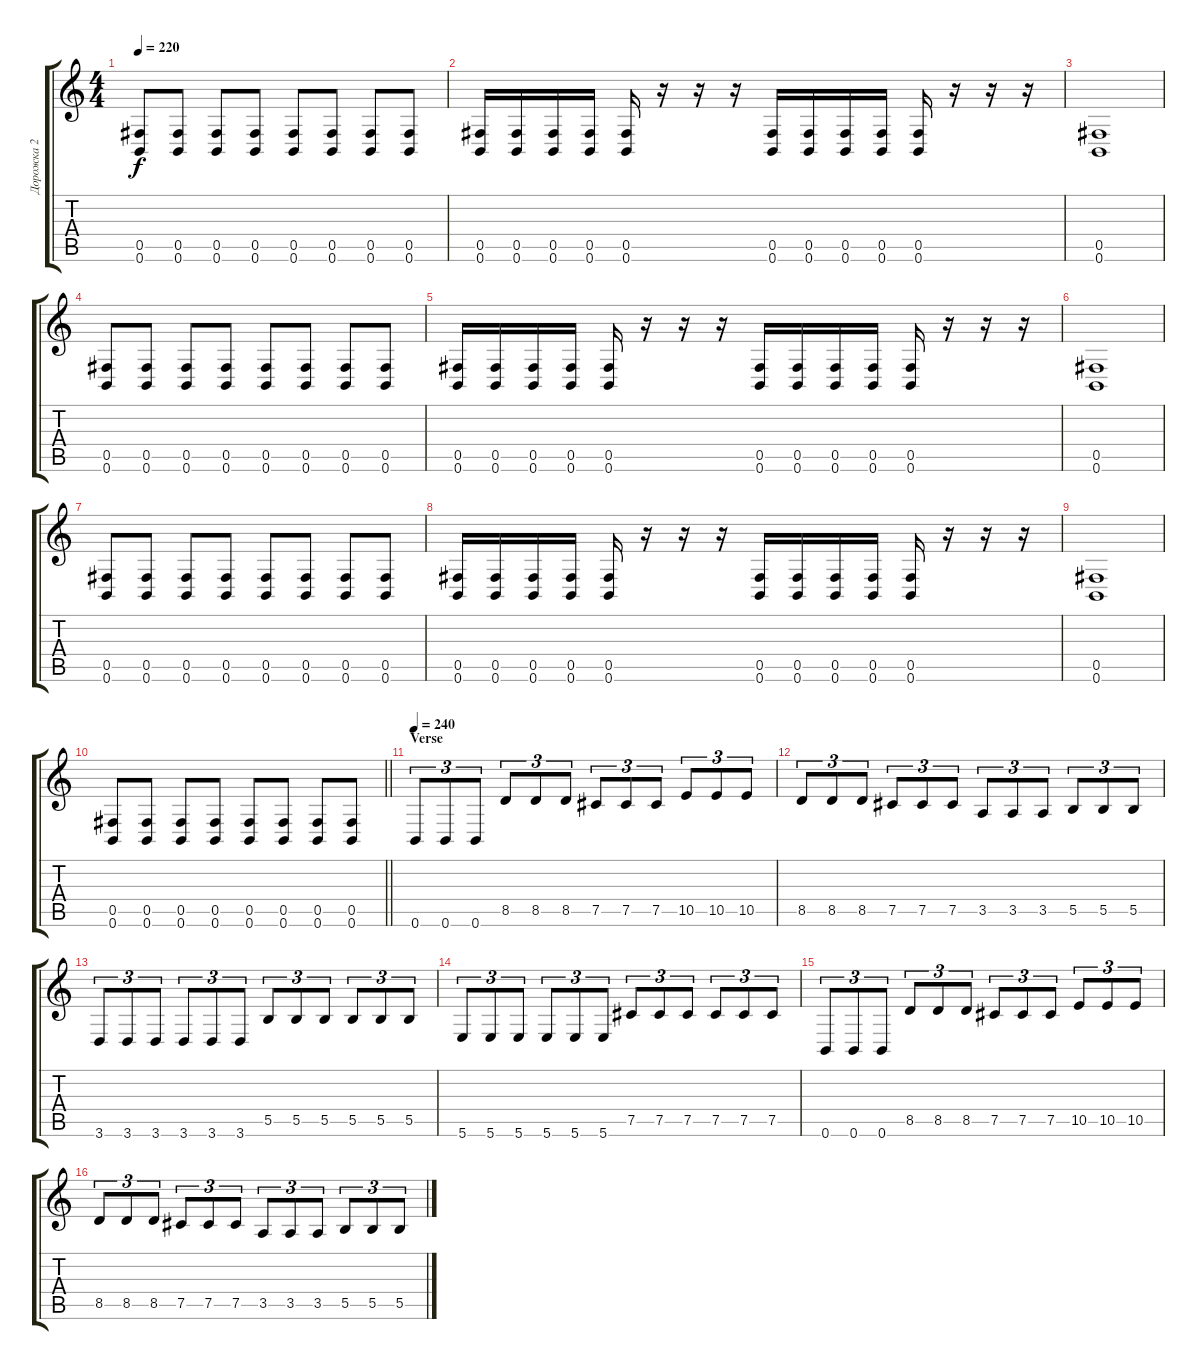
\track ("Дорожка 2" "Дорожка 2") {instrument distortionguitar}
\staff {score tabs}
\tuning (Db4 Ab3 E3 B2 Gb2 B1) {hide}
\ts (4 4)
\tempo 220
\clef g2
\ks c
(0.5 0.6).8{dy f} (0.5 0.6).8 (0.5 0.6).8 (0.5 0.6).8 (0.5 0.6).8 (0.5 0.6).8 (0.5 0.6).8 (0.5 0.6).8 |
(0.5 0.6).16 (0.5 0.6).16 (0.5 0.6).16 (0.5 0.6).16 (0.5 0.6).16 r.16 r.16 r.16 (0.5 0.6).16 (0.5 0.6).16 (0.5 0.6).16 (0.5 0.6).16 (0.5 0.6).16 r.16 r.16 r.16 |
(0.5 0.6).1 |
(0.5 0.6).8 (0.5 0.6).8 (0.5 0.6).8 (0.5 0.6).8 (0.5 0.6).8 (0.5 0.6).8 (0.5 0.6).8 (0.5 0.6).8 |
(0.5 0.6).16 (0.5 0.6).16 (0.5 0.6).16 (0.5 0.6).16 (0.5 0.6).16 r.16 r.16 r.16 (0.5 0.6).16 (0.5 0.6).16 (0.5 0.6).16 (0.5 0.6).16 (0.5 0.6).16 r.16 r.16 r.16 |
(0.5 0.6).1 |
(0.5 0.6).8 (0.5 0.6).8 (0.5 0.6).8 (0.5 0.6).8 (0.5 0.6).8 (0.5 0.6).8 (0.5 0.6).8 (0.5 0.6).8 |
(0.5 0.6).16 (0.5 0.6).16 (0.5 0.6).16 (0.5 0.6).16 (0.5 0.6).16 r.16 r.16 r.16 (0.5 0.6).16 (0.5 0.6).16 (0.5 0.6).16 (0.5 0.6).16 (0.5 0.6).16 r.16 r.16 r.16 |
(0.5 0.6).1 |
\barLineRight lightlight
(0.5 0.6).8 (0.5 0.6).8 (0.5 0.6).8 (0.5 0.6).8 (0.5 0.6).8 (0.5 0.6).8 (0.5 0.6).8 (0.5 0.6).8 |
\section ("" "Verse")
\tempo 240
0.6.8{tu (3 2)} 0.6.8{tu (3 2)} 0.6.8{tu (3 2)} 8.5.8{tu (3 2)} 8.5.8{tu (3 2)} 8.5.8{tu (3 2)} 7.5.8{tu (3 2)} 7.5.8{tu (3 2)} 7.5.8{tu (3 2)} 10.5.8{tu (3 2)} 10.5.8{tu (3 2)} 10.5.8{tu (3 2)} |
8.5.8{tu (3 2)} 8.5.8{tu (3 2)} 8.5.8{tu (3 2)} 7.5.8{tu (3 2)} 7.5.8{tu (3 2)} 7.5.8{tu (3 2)} 3.5.8{tu (3 2)} 3.5.8{tu (3 2)} 3.5.8{tu (3 2)} 5.5.8{tu (3 2)} 5.5.8{tu (3 2)} 5.5.8{tu (3 2)} |
3.6.8{tu (3 2)} 3.6.8{tu (3 2)} 3.6.8{tu (3 2)} 3.6.8{tu (3 2)} 3.6.8{tu (3 2)} 3.6.8{tu (3 2)} 5.5.8{tu (3 2)} 5.5.8{tu (3 2)} 5.5.8{tu (3 2)} 5.5.8{tu (3 2)} 5.5.8{tu (3 2)} 5.5.8{tu (3 2)} |
5.6.8{tu (3 2)} 5.6.8{tu (3 2)} 5.6.8{tu (3 2)} 5.6.8{tu (3 2)} 5.6.8{tu (3 2)} 5.6.8{tu (3 2)} 7.5.8{tu (3 2)} 7.5.8{tu (3 2)} 7.5.8{tu (3 2)} 7.5.8{tu (3 2)} 7.5.8{tu (3 2)} 7.5.8{tu (3 2)} |
0.6.8{tu (3 2)} 0.6.8{tu (3 2)} 0.6.8{tu (3 2)} 8.5.8{tu (3 2)} 8.5.8{tu (3 2)} 8.5.8{tu (3 2)} 7.5.8{tu (3 2)} 7.5.8{tu (3 2)} 7.5.8{tu (3 2)} 10.5.8{tu (3 2)} 10.5.8{tu (3 2)} 10.5.8{tu (3 2)} |
8.5.8{tu (3 2)} 8.5.8{tu (3 2)} 8.5.8{tu (3 2)} 7.5.8{tu (3 2)} 7.5.8{tu (3 2)} 7.5.8{tu (3 2)} 3.5.8{tu (3 2)} 3.5.8{tu (3 2)} 3.5.8{tu (3 2)} 5.5.8{tu (3 2)} 5.5.8{tu (3 2)} 5.5.8{tu (3 2)}
